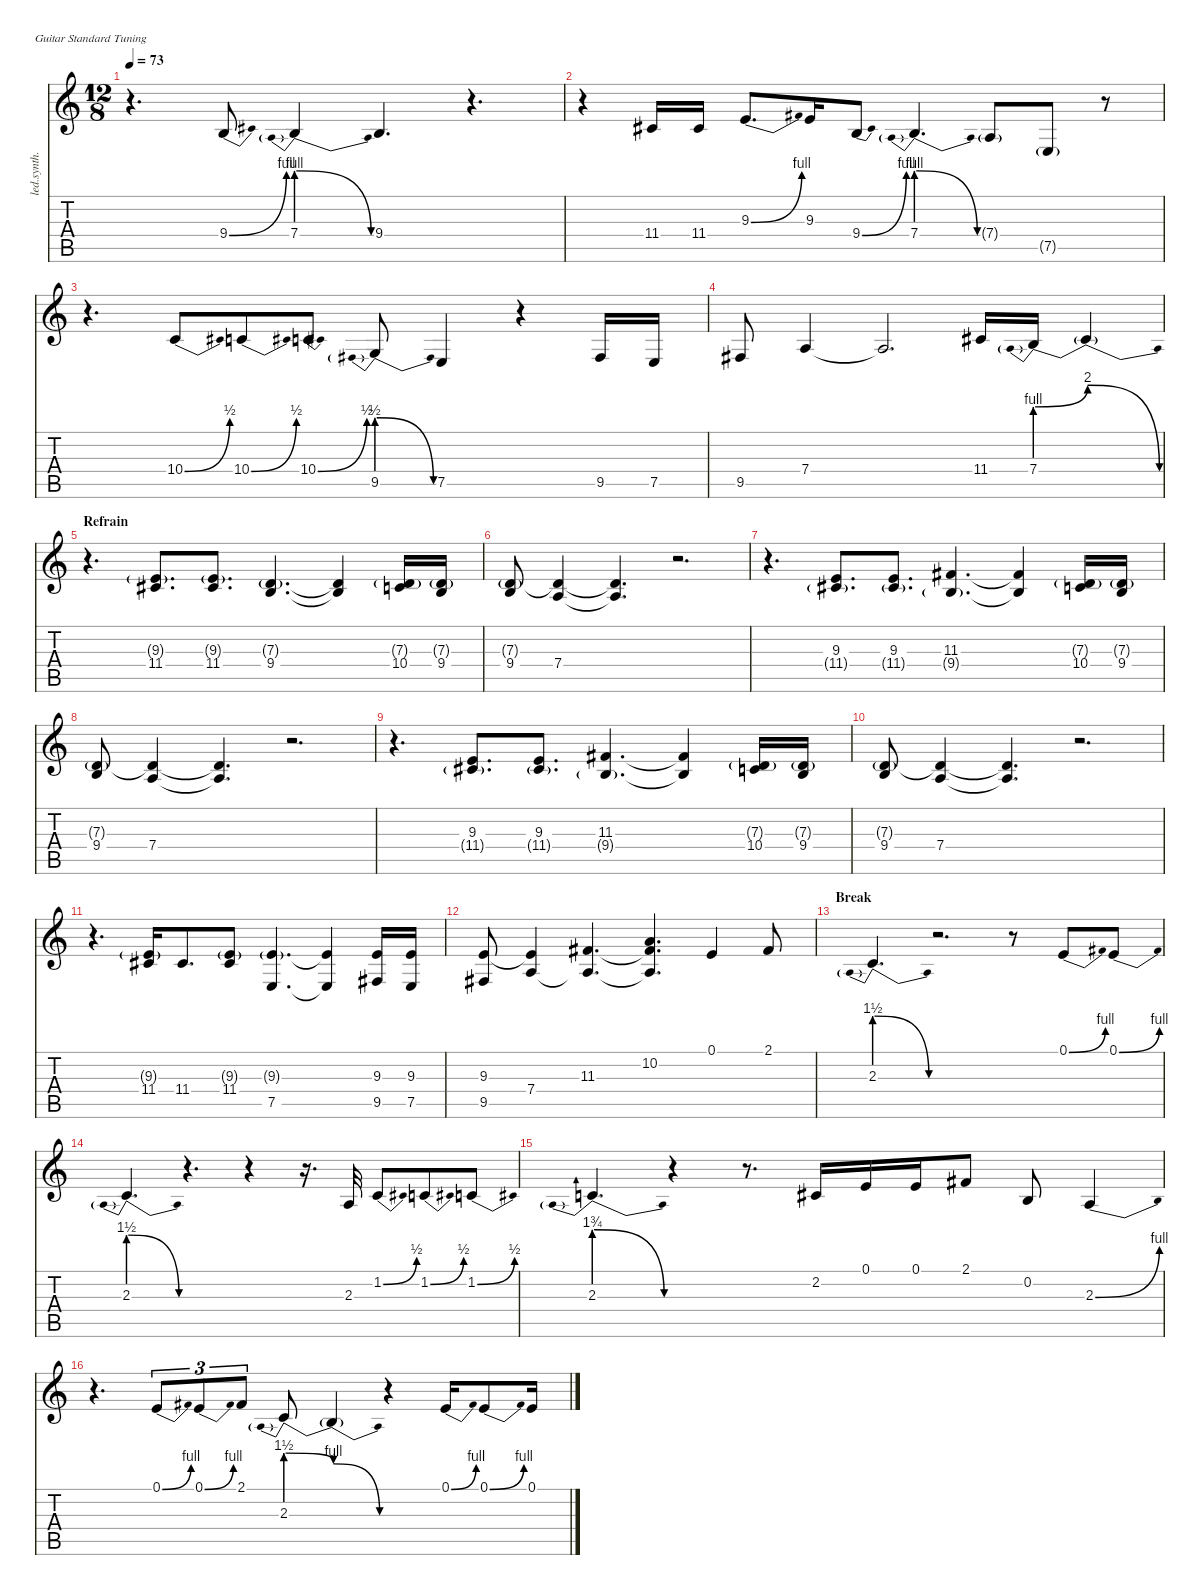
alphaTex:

\defaultSystemsLayout 4
\hideDynamics
\bracketExtendMode nobrackets
\otherSystemsTrackNameOrientation horizontal
\track ("Vocal" "led.synth.") {instrument lead2sawtooth}
\staff {score tabs}
\tuning (E4 B3 G3 D3 A2 E2)
\ts (12 8)
\tempo 73
\clef g2
\ks c
r.4{d dy f beam Down} 9.4{be (bend 0 0 30 4)}.8{beam Up} 7.4{be (prebendrelease 0 4 34.9999992 0)}.4{beam Up} 9.4.4{d beam Up} r.4{d beam Up} |
r.4{beam Down} 11.4{acc #}.16{beam Up} 11.4{acc #}.16{beam Up} 9.3{be (bend 0 0 12 4)}.8{d beam Up} 9.3.16{beam Up} 9.4{be (bend 0 0 14.0000004 4)}.8{beam Up} 7.4{be (prebendrelease 0 4 25.999999199999998 0)}.4{d beam Up} 7.4{g}.8{beam Up} 7.5{g}.8{beam Up} r.8{beam Up} |
r.4{d beam Down} 10.4{be (bend 0 0 9 2)}.8{beam Up} 10.4{be (bend 0 0 12 2)}.8{beam Up} 10.4{be (bend 0 0 19.999999199999998 2)}.8{beam Up} 9.5{be (prebendrelease 0 2 39.999998399999996 0)}.8{beam Up} 7.5.4{beam Up} r.4{beam Up} 9.5{acc #}.16{beam Up} 7.5.16{beam Up} |
9.5{acc #}.8{beam Up} 7.4.4{beam Up} 7.4{t}.2{d beam Up} 11.4{acc #}.16{beam Up} 7.4{be (prebendbend 0 4 60 8)}.16{beam Up} 7.4{be (release 0 8 60 0) t}.4{beam Up} |
\section ("" "Refrain")
r.4{d beam Down} (9.3{g} 11.4{acc #}).8{d beam Up} (9.3{g} 11.4{acc #}).8{d beam Up} (7.3{g} 9.4).4{d beam Up} (7.3{t} 9.4{t}).4{beam Up} (7.3{g} 10.4).16{beam Up} (7.3{g} 9.4).16{beam Up} |
(7.3{g} 9.4).8{beam Up} (7.3{t} 7.4).4{beam Up} (7.3{t} 7.4{t}).4{d beam Up} r.2{d beam Up} |
r.4{d beam Down} (9.3 11.4{g acc #}).8{d beam Up} (9.3 11.4{g acc #}).8{d beam Up} (11.3{acc #} 9.4{g}).4{d beam Up} (11.3{t acc #} 9.4{t}).4{beam Up} (7.3{g} 10.4).16{beam Up} (7.3{g} 9.4).16{beam Up} |
(7.3{g} 9.4).8{beam Up} (7.3{t} 7.4).4{beam Up} (7.3{t} 7.4{t}).4{d beam Up} r.2{d beam Up} |
r.4{d beam Down} (9.3 11.4{g acc #}).8{d beam Up} (9.3 11.4{g acc #}).8{d beam Up} (11.3{acc #} 9.4{g}).4{d beam Up} (11.3{t acc #} 9.4{t}).4{beam Up} (7.3{g} 10.4).16{beam Up} (7.3{g} 9.4).16{beam Up} |
(7.3{g} 9.4).8{beam Up} (7.3{t} 7.4).4{beam Up} (7.3{t} 7.4{t}).4{d beam Up} r.2{d beam Up} |
r.4{d beam Down} (9.3{g} 11.4{acc #}).16{beam Up} 11.4{acc #}.8{d beam Up} (9.3{g} 11.4{acc #}).8{beam Up} (9.3{g} 7.5).4{d beam Up} (9.3{t} 7.5{t}).4{beam Up} (9.3 9.5{acc #}).16{beam Up} (9.3 7.5).16{beam Up} |
(9.3 9.5{acc #}).8{beam Up} (9.3{t} 7.4).4{beam Up} (11.3{acc #} 7.4{t}).4{d beam Up} (10.2 11.3{t acc #} 7.4{t}).4{d beam Up} 0.1.4{beam Up} 2.1{acc #}.8{beam Up} |
\section ("" "Break")
2.3{be (prebendrelease 0 6 19.999999199999998 0)}.4{d beam Up} r.2{d beam Up} r.8{beam Up} 0.1{be (bend 0 0 30 4)}.8{beam Up} 0.1{be (bend 0 0 30 4)}.8{beam Up} |
2.3{be (prebendrelease 0 6 19.999999199999998 0)}.4{d beam Up} r.4{d beam Up} r.4{beam Up} r.16{d beam Up} 2.3.32{beam Up} 1.2{be (bend 0 0 11.0000004 2)}.8{beam Up} 1.2{be (bend 0 0 11.0000004 2)}.8{beam Up} 1.2{be (bend 0 0 11.0000004 2)}.8{beam Up} |
2.3{be (prebendrelease 0 7 28.999999199999998 0)}.4{d beam Up} r.4{beam Up} r.8{d beam Up} 2.2{acc #}.16{beam Up} 0.1.16{beam Up} 0.1.16{beam Up} 2.1{acc #}.8{beam Up} 0.2.8{beam Up} 2.3{be (bend 0 0 12.999999599999999 4)}.4{beam Up} |
r.4{d beam Down} 0.1{be (bend 0 0 6 4)}.8{tu (3 2) beam Up} 0.1{be (bend 0 0 11.0000004 4)}.8{tu (3 2) beam Up} 2.1{acc #}.8{tu (3 2) beam Up} 2.3{be (prebendrelease 0 6 60 4)}.8{beam Up} 2.3{be (release 0 4 60 0) t}.4{beam Up} r.4{beam Up} 0.1{be (bend 0 0 18.9999996 4)}.16{beam Up} 0.1{be (bend 0 0 15 4)}.8{beam Up} 0.1{be (hold 0 0 60 0)}.16{beam Up}
